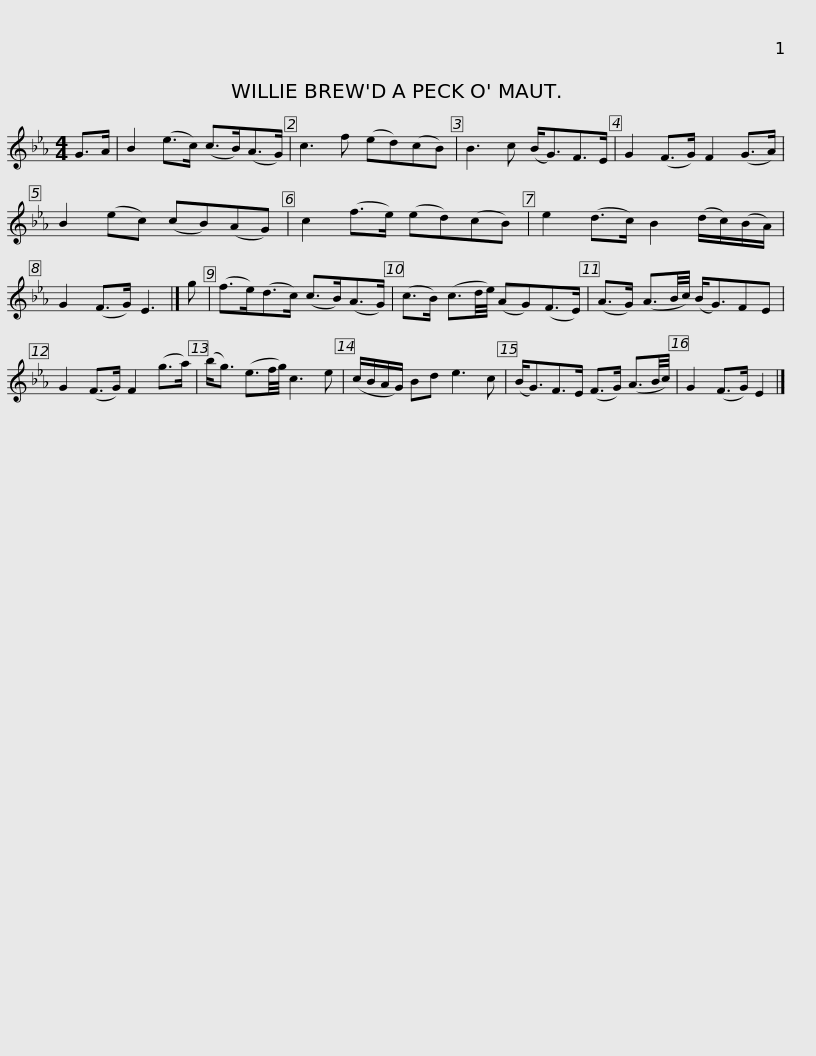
X:1
L:1/8
M:4/4
I:linebreak $
K:Eb
V:1 treble
V:1
 G>A | B2 (e>c) (c>B)(A>G) | c3 f (ed)(cB) | B3 c (B<G)F>E | G2 (F>G) F2 (G>A) | %5
 B2 (ec) (cB)(AG) |$ c2 (f>e) (ed)(cB) | e2 (d>c) B2 (d/c/)(B/A/) | G2 (F>G) E3 |] g | %10
 (f>e)(d>c) (c>B)(A>G) | (c>B) (c3/2d/4e/4) (AG)(F>E) |$ (A>G) (A3/2B/4c/4) (B<G)FE | G2 (F>G) F2 (g>a) | (b<g) (e3/2f/4g/4) c3 e | %15
 (c/B/A/G/) Bd e3 c | (B<G)F>E (F>G) (A3/2B/4c/4) |$ G2 (F>G) E2 |] %18
